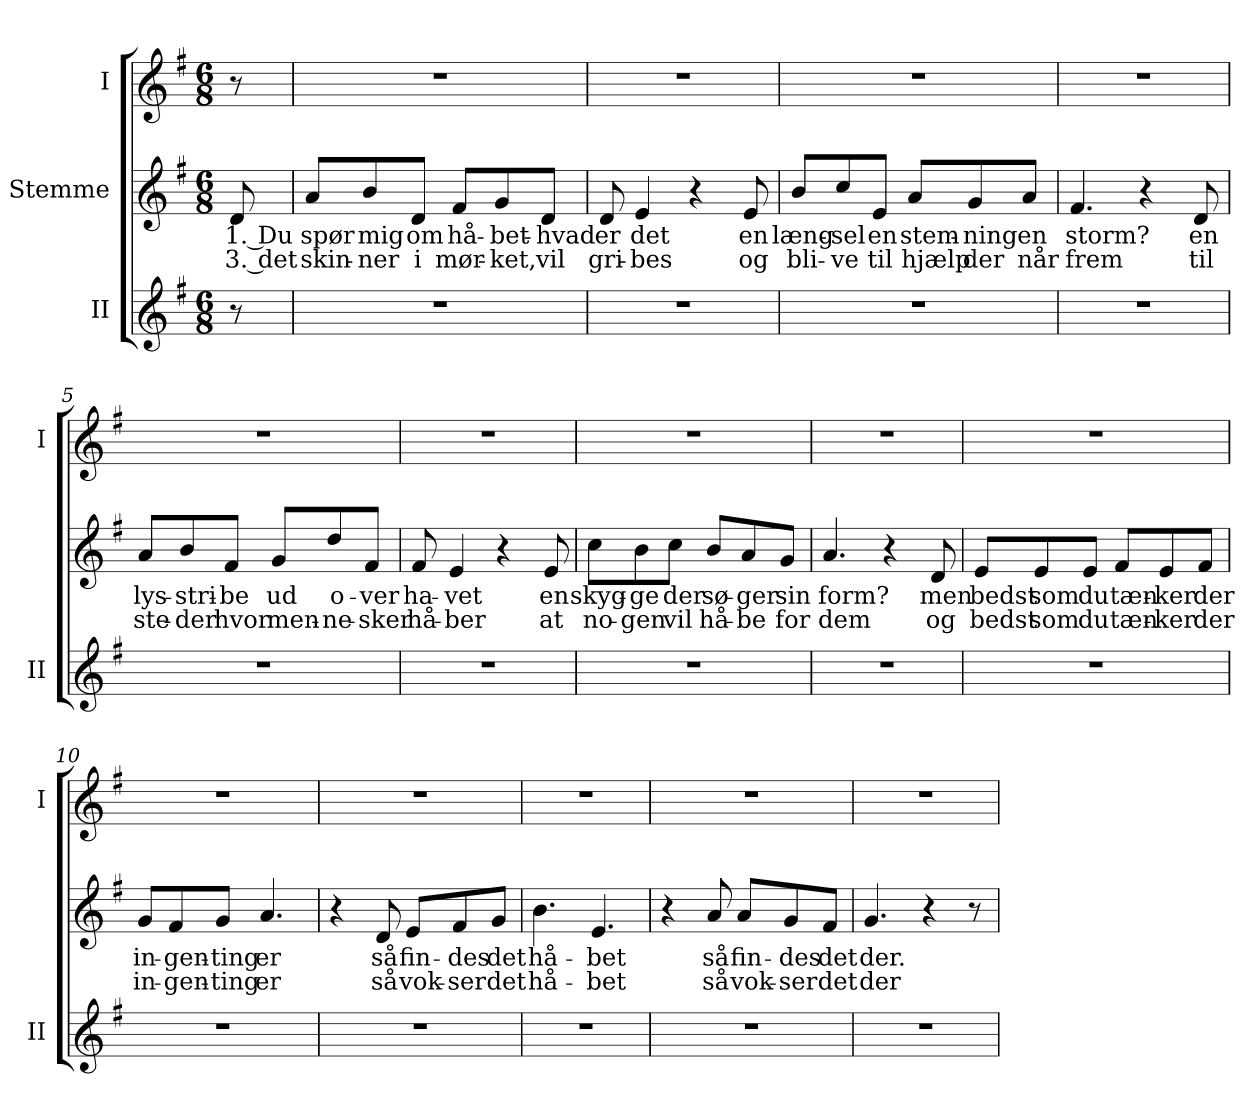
**kern	**kern	**text	**text	**kern
*part3	*part2	*part2	*part2	*part1
*staff3	*staff2	*staff2	*staff2	*staff1
*I"II	*I"Stemme	*	*	*I"I
*I'II	*	*	*	*I'I
*clefG2	*clefG2	*	*	*clefG2
*k[f#]	*k[f#]	*	*	*k[f#]
*M6/8	*M6/8	*	*	*M6/8
=	=	=	=	=
!	!	!LO:LY:b	!LO:LY:b	!
8r	8d/	1. Du	3. det	8r
=1	=1	=1	=1	=1
!	!	!LO:LY:b	!LO:LY:b	!
2.r	8a/L	spør	skin-	2.r
!	!	!LO:LY:b	!LO:LY:b	!
.	8b/	mig	-ner	.
!	!	!LO:LY:b	!LO:LY:b	!
.	8d/J	om	i	.
!	!	!LO:LY:b	!LO:LY:b	!
.	8f#/L	hå-	mør-	.
!	!	!LO:LY:b	!LO:LY:b	!
.	8g/	-bet -	-ket,	.
!	!	!LO:LY:b	!LO:LY:b	!
.	8d/J	hvad	vil	.
=2	=2	=2	=2	=2
!	!	!LO:LY:b	!LO:LY:b	!
2.r	8d/	er	gri-	2.r
!	!	!LO:LY:b	!LO:LY:b	!
.	4e/	det	-bes	.
.	4r	.	.	.
!	!	!LO:LY:b	!LO:LY:b	!
.	8e/	en	og	.
=3	=3	=3	=3	=3
!	!	!LO:LY:b	!LO:LY:b	!
2.r	8b/L	læng-	bli-	2.r
!	!	!LO:LY:b	!LO:LY:b	!
.	8cc/	-sel	-ve	.
!	!	!LO:LY:b	!LO:LY:b	!
.	8e/J	en	til	.
!	!	!LO:LY:b	!LO:LY:b	!
.	8a/L	stem-	hjælp	.
!	!	!LO:LY:b	!LO:LY:b	!
.	8g/	-ning	der	.
!	!	!LO:LY:b	!LO:LY:b	!
.	8a/J	en	når	.
=4	=4	=4	=4	=4
!	!	!LO:LY:b	!LO:LY:b	!
2.r	4.f#/	storm?	frem	2.r
.	4r	.	.	.
!	!	!LO:LY:b	!LO:LY:b	!
.	8d/	en	til	.
!!LO:LB:g=z
=5	=5	=5	=5	=5
!	!	!LO:LY:b	!LO:LY:b	!
2.r	8a/L	lys-	ste-	2.r
!	!	!LO:LY:b	!LO:LY:b	!
.	8b/	-stri-	-der	.
!	!	!LO:LY:b	!LO:LY:b	!
.	8f#/J	-be	hvor	.
!	!	!LO:LY:b	!LO:LY:b	!
.	8g/L	ud	men-	.
!	!	!LO:LY:b	!LO:LY:b	!
.	8dd/	o-	-ne-	.
!	!	!LO:LY:b	!LO:LY:b	!
.	8f#/J	-ver	-sker	.
=6	=6	=6	=6	=6
!	!	!LO:LY:b	!LO:LY:b	!
2.r	8f#/	ha-	hå-	2.r
!	!	!LO:LY:b	!LO:LY:b	!
.	4e/	-vet	-ber	.
.	4r	.	.	.
!	!	!LO:LY:b	!LO:LY:b	!
.	8e/	en	at	.
=7	=7	=7	=7	=7
!	!	!LO:LY:b	!LO:LY:b	!
2.r	8cc\L	skyg-	no-	2.r
!	!	!LO:LY:b	!LO:LY:b	!
.	8b\	-ge	-gen	.
!	!	!LO:LY:b	!LO:LY:b	!
.	8cc\J	der	vil	.
!	!	!LO:LY:b	!LO:LY:b	!
.	8b/L	sø-	hå-	.
!	!	!LO:LY:b	!LO:LY:b	!
.	8a/	-ger	-be	.
!	!	!LO:LY:b	!LO:LY:b	!
.	8g/J	sin	for	.
=8	=8	=8	=8	=8
!	!	!LO:LY:b	!LO:LY:b	!
2.r	4.a/	form?	dem	2.r
.	4r	.	.	.
!	!	!LO:LY:b	!LO:LY:b	!
.	8d/	men	og	.
!!LO:LB:g=z
=9	=9	=9	=9	=9
!	!	!LO:LY:b	!LO:LY:b	!
2.r	8e/L	bedst	bedst	2.r
!	!	!LO:LY:b	!LO:LY:b	!
.	8e/	som	som	.
!	!	!LO:LY:b	!LO:LY:b	!
.	8e/J	du	du	.
!	!	!LO:LY:b	!LO:LY:b	!
.	8f#/L	tæn-	tæn-	.
!	!	!LO:LY:b	!LO:LY:b	!
.	8e/	-ker	-ker	.
!	!	!LO:LY:b	!LO:LY:b	!
.	8f#/J	der	der	.
=10	=10	=10	=10	=10
!	!	!LO:LY:b	!LO:LY:b	!
2.r	8g/L	in-	in-	2.r
!	!	!LO:LY:b	!LO:LY:b	!
.	8f#/	-gen-	-gen-	.
!	!	!LO:LY:b	!LO:LY:b	!
.	8g/J	-ting	-ting	.
!	!	!LO:LY:b	!LO:LY:b	!
.	4.a/	er	er	.
=11	=11	=11	=11	=11
2.r	4r	.	.	2.r
!	!	!LO:LY:b	!LO:LY:b	!
.	8d/	så	så	.
!	!	!LO:LY:b	!LO:LY:b	!
.	8e/L	fin-	vok-	.
!	!	!LO:LY:b	!LO:LY:b	!
.	8f#/	-des	-ser	.
!	!	!LO:LY:b	!LO:LY:b	!
.	8g/J	det	det	.
=12	=12	=12	=12	=12
!	!	!LO:LY:b	!LO:LY:b	!
2.r	4.b\	hå-	hå-	2.r
!	!	!LO:LY:b	!LO:LY:b	!
.	4.e/	-bet	-bet	.
=13	=13	=13	=13	=13
2.r	4r	.	.	2.r
!	!	!LO:LY:b	!LO:LY:b	!
.	8a/	så	så	.
!	!	!LO:LY:b	!LO:LY:b	!
.	8a/L	fin-	vok-	.
!	!	!LO:LY:b	!LO:LY:b	!
.	8g/	-des	-ser	.
!	!	!LO:LY:b	!LO:LY:b	!
.	8f#/J	det	det	.
=14	=14	=14	=14	=14
!	!	!LO:LY:b	!LO:LY:b	!
2.r	4.g/	der.	der	2.r
.	4r	.	.	.
.	8r	.	.	.
=	=	=	=	=
*-	*-	*-	*-	*-
